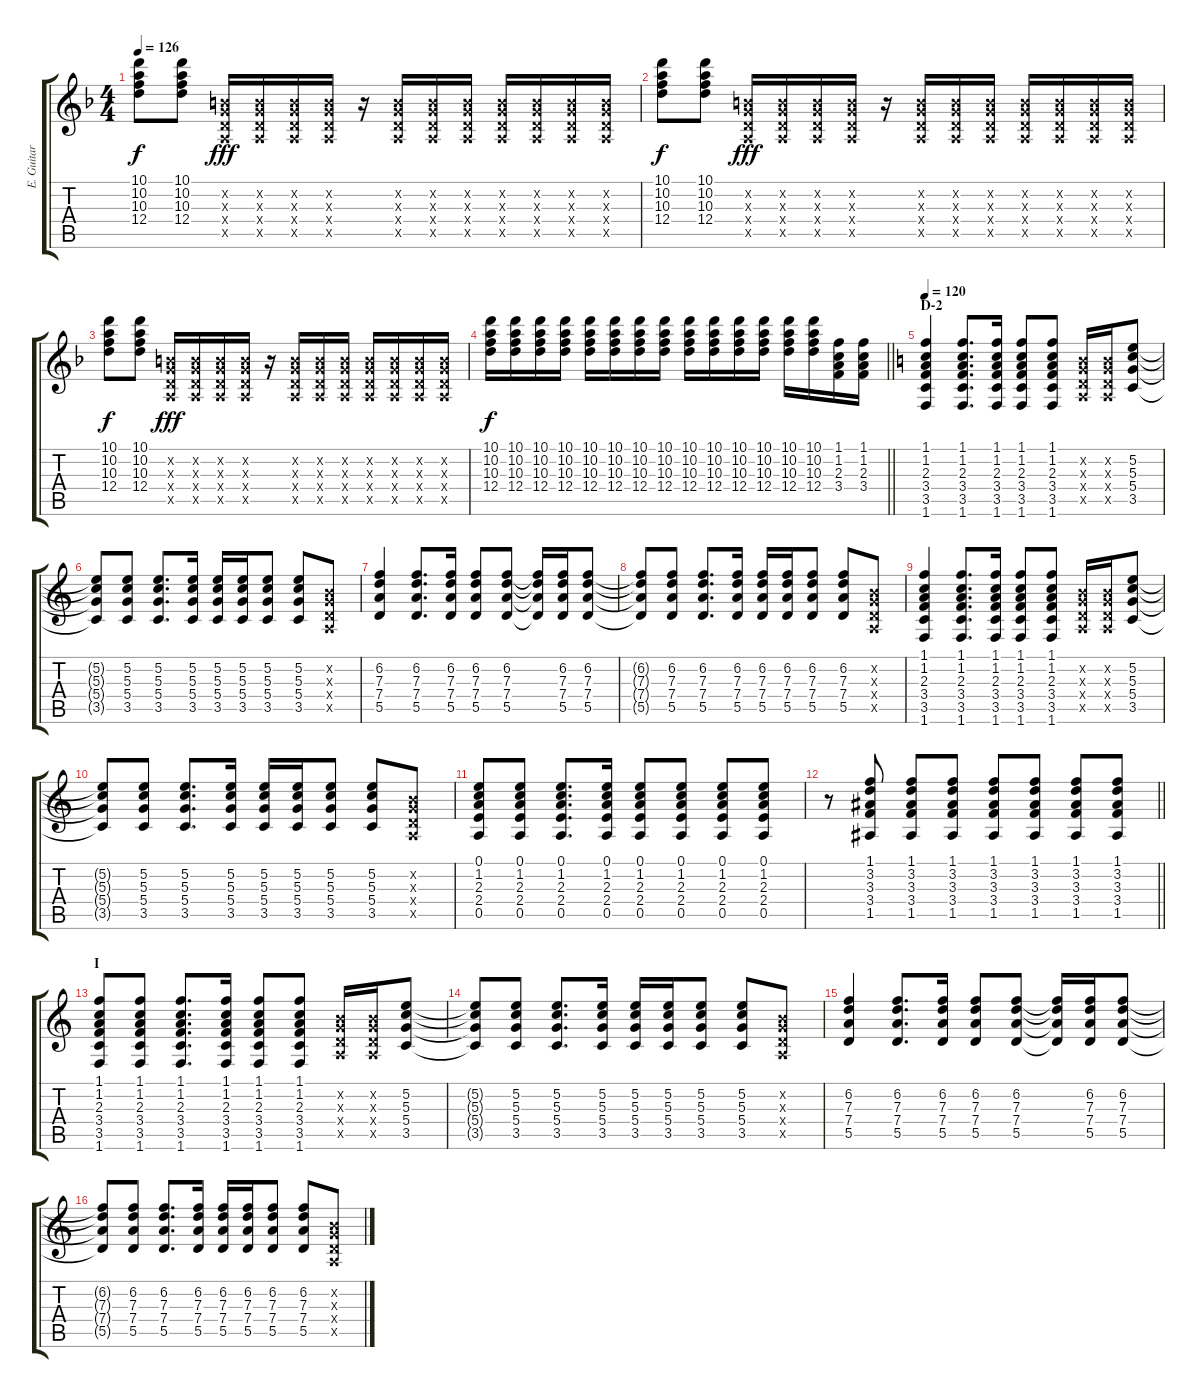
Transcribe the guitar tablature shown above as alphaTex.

\track ("E. Guitar I" "E. Guitar ") {instrument electricguitarjazz}
\staff {score tabs}
\tuning (E4 B3 G3 D3 A2 E2) {hide}
\ts (4 4)
\tempo 126
\clef g2
\ks f
(10.1 10.2 10.3 12.4).8{dy f} (10.1 10.2 10.3 12.4).8 (0.2{x} 0.3{x} 0.4{x} 0.5{x}).16{dy fff} (0.2{x} 0.3{x} 0.4{x} 0.5{x}).16 (0.2{x} 0.3{x} 0.4{x} 0.5{x}).16 (0.2{x} 0.3{x} 0.4{x} 0.5{x}).16 r.16 (0.2{x} 0.3{x} 0.4{x} 0.5{x}).16 (0.2{x} 0.3{x} 0.4{x} 0.5{x}).16 (0.2{x} 0.3{x} 0.4{x} 0.5{x}).16 (0.2{x} 0.3{x} 0.4{x} 0.5{x}).16 (0.2{x} 0.3{x} 0.4{x} 0.5{x}).16 (0.2{x} 0.3{x} 0.4{x} 0.5{x}).16 (0.2{x} 0.3{x} 0.4{x} 0.5{x}).16 |
(10.1 10.2 10.3 12.4).8{dy f} (10.1 10.2 10.3 12.4).8 (0.2{x} 0.3{x} 0.4{x} 0.5{x}).16{dy fff} (0.2{x} 0.3{x} 0.4{x} 0.5{x}).16 (0.2{x} 0.3{x} 0.4{x} 0.5{x}).16 (0.2{x} 0.3{x} 0.4{x} 0.5{x}).16 r.16 (0.2{x} 0.3{x} 0.4{x} 0.5{x}).16 (0.2{x} 0.3{x} 0.4{x} 0.5{x}).16 (0.2{x} 0.3{x} 0.4{x} 0.5{x}).16 (0.2{x} 0.3{x} 0.4{x} 0.5{x}).16 (0.2{x} 0.3{x} 0.4{x} 0.5{x}).16 (0.2{x} 0.3{x} 0.4{x} 0.5{x}).16 (0.2{x} 0.3{x} 0.4{x} 0.5{x}).16 |
(10.1 10.2 10.3 12.4).8{dy f} (10.1 10.2 10.3 12.4).8 (0.2{x} 0.3{x} 0.4{x} 0.5{x}).16{dy fff} (0.2{x} 0.3{x} 0.4{x} 0.5{x}).16 (0.2{x} 0.3{x} 0.4{x} 0.5{x}).16 (0.2{x} 0.3{x} 0.4{x} 0.5{x}).16 r.16 (0.2{x} 0.3{x} 0.4{x} 0.5{x}).16 (0.2{x} 0.3{x} 0.4{x} 0.5{x}).16 (0.2{x} 0.3{x} 0.4{x} 0.5{x}).16 (0.2{x} 0.3{x} 0.4{x} 0.5{x}).16 (0.2{x} 0.3{x} 0.4{x} 0.5{x}).16 (0.2{x} 0.3{x} 0.4{x} 0.5{x}).16 (0.2{x} 0.3{x} 0.4{x} 0.5{x}).16 |
\barLineRight lightlight
(10.1 10.2 10.3 12.4).16{dy f} (10.1 10.2 10.3 12.4).16 (10.1 10.2 10.3 12.4).16 (10.1 10.2 10.3 12.4).16 (10.1 10.2 10.3 12.4).16 (10.1 10.2 10.3 12.4).16 (10.1 10.2 10.3 12.4).16 (10.1 10.2 10.3 12.4).16 (10.1 10.2 10.3 12.4).16 (10.1 10.2 10.3 12.4).16 (10.1 10.2 10.3 12.4).16 (10.1 10.2 10.3 12.4).16 (10.1 10.2 10.3 12.4).16 (10.1 10.2 10.3 12.4).16 (1.1 1.2 2.3 3.4).16 (1.1 1.2 2.3 3.4).16 |
\section ("" "D-2")
\tempo 120
\ks c
(1.1 1.2 2.3 3.4 3.5 1.6).4 (1.1 1.2 2.3 3.4 3.5 1.6).8{d} (1.1 1.2 2.3 3.4 3.5 1.6).16 (1.1 1.2 2.3 3.4 3.5 1.6).8 (1.1 1.2 2.3 3.4 3.5 1.6).8 (0.2{x} 0.3{x} 0.4{x} 0.5{x}).16 (0.2{x} 0.3{x} 0.4{x} 0.5{x}).16 (5.2 5.3 5.4 3.5).8 |
(5.2{t} 5.3{t} 5.4{t} 3.5{t}).8 (5.2 5.3 5.4 3.5).8 (5.2 5.3 5.4 3.5).8{d} (5.2 5.3 5.4 3.5).16 (5.2 5.3 5.4 3.5).16 (5.2 5.3 5.4 3.5).16 (5.2 5.3 5.4 3.5).8 (5.2 5.3 5.4 3.5).8 (0.2{x} 0.3{x} 0.4{x} 0.5{x}).8 |
(6.2 7.3 7.4 5.5).4 (6.2 7.3 7.4 5.5).8{d} (6.2 7.3 7.4 5.5).16 (6.2 7.3 7.4 5.5).8 (6.2 7.3 7.4 5.5).8 (6.2{t} 7.3{t} 7.4{t} 5.5{t}).16 (6.2 7.3 7.4 5.5).16 (6.2 7.3 7.4 5.5).8 |
(6.2{t} 7.3{t} 7.4{t} 5.5{t}).8 (6.2 7.3 7.4 5.5).8 (6.2 7.3 7.4 5.5).8{d} (6.2 7.3 7.4 5.5).16 (6.2 7.3 7.4 5.5).16 (6.2 7.3 7.4 5.5).16 (6.2 7.3 7.4 5.5).8 (6.2 7.3 7.4 5.5).8 (0.2{x} 0.3{x} 0.4{x} 0.5{x}).8 |
(1.1 1.2 2.3 3.4 3.5 1.6).4 (1.1 1.2 2.3 3.4 3.5 1.6).8{d} (1.1 1.2 2.3 3.4 3.5 1.6).16 (1.1 1.2 2.3 3.4 3.5 1.6).8 (1.1 1.2 2.3 3.4 3.5 1.6).8 (0.2{x} 0.3{x} 0.4{x} 0.5{x}).16 (0.2{x} 0.3{x} 0.4{x} 0.5{x}).16 (5.2 5.3 5.4 3.5).8 |
(5.2{t} 5.3{t} 5.4{t} 3.5{t}).8 (5.2 5.3 5.4 3.5).8 (5.2 5.3 5.4 3.5).8{d} (5.2 5.3 5.4 3.5).16 (5.2 5.3 5.4 3.5).16 (5.2 5.3 5.4 3.5).16 (5.2 5.3 5.4 3.5).8 (5.2 5.3 5.4 3.5).8 (0.2{x} 0.3{x} 0.4{x} 0.5{x}).8 |
(0.1 1.2 2.3 2.4 0.5).8 (0.1 1.2 2.3 2.4 0.5).8 (0.1 1.2 2.3 2.4 0.5).8{d} (0.1 1.2 2.3 2.4 0.5).16 (0.1 1.2 2.3 2.4 0.5).8 (0.1 1.2 2.3 2.4 0.5).8 (0.1 1.2 2.3 2.4 0.5).8 (0.1 1.2 2.3 2.4 0.5).8 |
\barLineRight lightlight
r.8 (1.1 3.2 3.3 3.4 1.5).8 (1.1 3.2 3.3 3.4 1.5).8 (1.1 3.2 3.3 3.4 1.5).8 (1.1 3.2 3.3 3.4 1.5).8 (1.1 3.2 3.3 3.4 1.5).8 (1.1 3.2 3.3 3.4 1.5).8 (1.1 3.2 3.3 3.4 1.5).8 |
\section ("" "I")
(1.1 1.2 2.3 3.4 3.5 1.6).8 (1.1 1.2 2.3 3.4 3.5 1.6).8 (1.1 1.2 2.3 3.4 3.5 1.6).8{d} (1.1 1.2 2.3 3.4 3.5 1.6).16 (1.1 1.2 2.3 3.4 3.5 1.6).8 (1.1 1.2 2.3 3.4 3.5 1.6).8 (0.2{x} 0.3{x} 0.4{x} 0.5{x}).16 (0.2{x} 0.3{x} 0.4{x} 0.5{x}).16 (5.2 5.3 5.4 3.5).8 |
(5.2{t} 5.3{t} 5.4{t} 3.5{t}).8 (5.2 5.3 5.4 3.5).8 (5.2 5.3 5.4 3.5).8{d} (5.2 5.3 5.4 3.5).16 (5.2 5.3 5.4 3.5).16 (5.2 5.3 5.4 3.5).16 (5.2 5.3 5.4 3.5).8 (5.2 5.3 5.4 3.5).8 (0.2{x} 0.3{x} 0.4{x} 0.5{x}).8 |
(6.2 7.3 7.4 5.5).4 (6.2 7.3 7.4 5.5).8{d} (6.2 7.3 7.4 5.5).16 (6.2 7.3 7.4 5.5).8 (6.2 7.3 7.4 5.5).8 (6.2{t} 7.3{t} 7.4{t} 5.5{t}).16 (6.2 7.3 7.4 5.5).16 (6.2 7.3 7.4 5.5).8 |
(6.2{t} 7.3{t} 7.4{t} 5.5{t}).8 (6.2 7.3 7.4 5.5).8 (6.2 7.3 7.4 5.5).8{d} (6.2 7.3 7.4 5.5).16 (6.2 7.3 7.4 5.5).16 (6.2 7.3 7.4 5.5).16 (6.2 7.3 7.4 5.5).8 (6.2 7.3 7.4 5.5).8 (0.2{x} 0.3{x} 0.4{x} 0.5{x}).8
